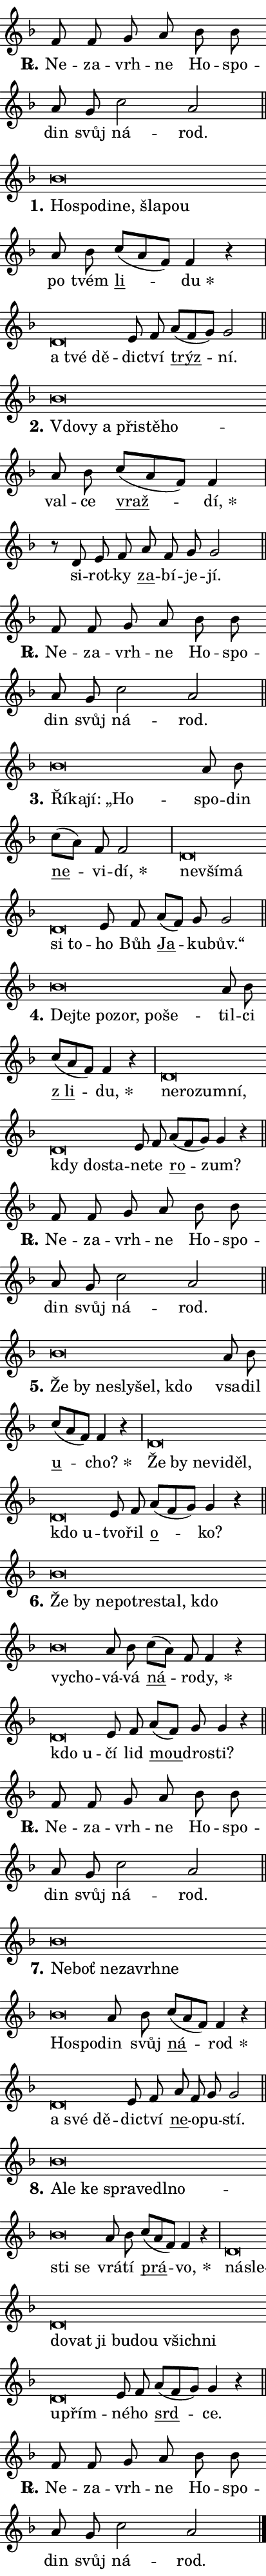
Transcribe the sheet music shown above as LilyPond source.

\version "2.22.1"
\header { tagline = "" }
\paper {
  indent = 0\cm
  top-margin = 0\cm
  right-margin = 0\cm
  bottom-margin = 0\cm
  left-margin = 0\cm
  paper-width = 7\cm
  page-breaking = #ly:one-page-breaking
  system-system-spacing.basic-distance = #11
  score-system-spacing.basic-distance = #11
  ragged-last = ##f
}


%% Author: Thomas Morley
%% https://lists.gnu.org/archive/html/lilypond-user/2020-05/msg00002.html
#(define (line-position grob)
"Returns position of @var[grob} in current system:
   @code{'start}, if at first time-step
   @code{'end}, if at last time-step
   @code{'middle} otherwise
"
  (let* ((col (ly:item-get-column grob))
         (ln (ly:grob-object col 'left-neighbor))
         (rn (ly:grob-object col 'right-neighbor))
         (col-to-check-left (if (ly:grob? ln) ln col))
         (col-to-check-right (if (ly:grob? rn) rn col))
         (break-dir-left
           (and
             (ly:grob-property col-to-check-left 'non-musical #f)
             (ly:item-break-dir col-to-check-left)))
         (break-dir-right
           (and
             (ly:grob-property col-to-check-right 'non-musical #f)
             (ly:item-break-dir col-to-check-right))))
        (cond ((eqv? 1 break-dir-left) 'start)
              ((eqv? -1 break-dir-right) 'end)
              (else 'middle))))

#(define (tranparent-at-line-position vctor)
  (lambda (grob)
  "Relying on @code{line-position} select the relevant enry from @var{vctor}.
Used to determine transparency,"
    (case (line-position grob)
      ((end) (not (vector-ref vctor 0)))
      ((middle) (not (vector-ref vctor 1)))
      ((start) (not (vector-ref vctor 2))))))

noteHeadBreakVisibility =
#(define-music-function (break-visibility)(vector?)
"Makes @code{NoteHead}s transparent relying on @var{break-visibility}"
#{
  \override NoteHead.transparent =
    #(tranparent-at-line-position break-visibility)
#})

#(define delete-ledgers-for-transparent-note-heads
  (lambda (grob)
    "Reads whether a @code{NoteHead} is transparent.
If so this @code{NoteHead} is removed from @code{'note-heads} from
@var{grob}, which is supposed to be @code{LedgerLineSpanner}.
As a result ledgers are not printed for this @code{NoteHead}"
    (let* ((nhds-array (ly:grob-object grob 'note-heads))
           (nhds-list
             (if (ly:grob-array? nhds-array)
                 (ly:grob-array->list nhds-array)
                 '()))
           ;; Relies on the transparent-property being done before
           ;; Staff.LedgerLineSpanner.after-line-breaking is executed.
           ;; This is fragile ...
           (to-keep
             (remove
               (lambda (nhd)
                 (ly:grob-property nhd 'transparent #f))
               nhds-list)))
      ;; TODO find a better method to iterate over grob-arrays, similiar
      ;; to filter/remove etc for lists
      ;; For now rebuilt from scratch
      (set! (ly:grob-object grob 'note-heads)  '())
      (for-each
        (lambda (nhd)
          (ly:pointer-group-interface::add-grob grob 'note-heads nhd))
        to-keep))))

hideNotes = {
  \noteHeadBreakVisibility #begin-of-line-visible
}
unHideNotes = {
  \noteHeadBreakVisibility #all-visible
}

% work-around for resetting accidentals
% https://lilypond.org/doc/v2.23/Documentation/notation/displaying-rhythms#unmetered-music
cadenzaMeasure = {
  \cadenzaOff
  \partial 1024 s1024
  \cadenzaOn
}

#(define-markup-command (accent layout props text) (markup?)
  "Underline accented syllable"
  (interpret-markup layout props
    #{\markup \override #'(offset . 4.3) \underline { #text }#}))

responsum = \markup \concat {
  "R" \hspace #-1.05 \path #0.1 #'((moveto 0 0.07) (lineto 0.9 0.8)) \hspace #0.05 "."
}

\layout {
    \context {
        \Staff
        \remove "Time_signature_engraver"
        \override LedgerLineSpanner.after-line-breaking = #delete-ledgers-for-transparent-note-heads
    }
    \context {
        \Voice {
            \override NoteHead.output-attributes = #'((class . "notehead"))
            \override Hairpin.height = #0.55
        }
    }
    \context {
        \Lyrics {
            \override StanzaNumber.output-attributes = #'((class . "stanzanumber"))
            \override LyricSpace.minimum-distance = #0.9
            \override LyricText.font-name = #"TeX Gyre Schola"
            \override LyricText.font-size = 1
            \override StanzaNumber.font-name = #"TeX Gyre Schola Bold"
            \override StanzaNumber.font-size = 1
        }
    }
}

% magnetic-lyrics.ily
%
%   written by
%     Jean Abou Samra <jean@abou-samra.fr>
%     Werner Lemberg <wl@gnu.org>
%
%   adapted by
%     Jiri Hon <jiri.hon@gmail.com>
%
% Version 2022-Apr-15

% https://www.mail-archive.com/lilypond-user@gnu.org/msg149350.html

#(define (Left_hyphen_pointer_engraver context)
   "Collect syllable-hyphen-syllable occurrences in lyrics and store
them in properties.  This engraver only looks to the left.  For
example, if the lyrics input is @code{foo -- bar}, it does the
following.

@itemize @bullet
@item
Set the @code{text} property of the @code{LyricHyphen} grob between
@q{foo} and @q{bar} to @code{foo}.

@item
Set the @code{left-hyphen} property of the @code{LyricText} grob with
text @q{foo} to the @code{LyricHyphen} grob between @q{foo} and
@q{bar}.
@end itemize

Use this auxiliary engraver in combination with the
@code{lyric-@/text::@/apply-@/magnetic-@/offset!} hook."
   (let ((hyphen #f)
         (text #f))
     (make-engraver
      (acknowledgers
       ((lyric-syllable-interface engraver grob source-engraver)
        (set! text grob)))
      (end-acknowledgers
       ((lyric-hyphen-interface engraver grob source-engraver)
        ;(when (not (grob::has-interface grob 'lyric-space-interface))
          (set! hyphen grob)));)
      ((stop-translation-timestep engraver)
       (when (and text hyphen)
         (ly:grob-set-object! text 'left-hyphen hyphen))
       (set! text #f)
       (set! hyphen #f)))))

#(define (lyric-text::apply-magnetic-offset! grob)
   "If the space between two syllables is less than the value in
property @code{LyricText@/.details@/.squash-threshold}, move the right
syllable to the left so that it gets concatenated with the left
syllable.

Use this function as a hook for
@code{LyricText@/.after-@/line-@/breaking} if the
@code{Left_@/hyphen_@/pointer_@/engraver} is active."
   (let ((hyphen (ly:grob-object grob 'left-hyphen #f)))
     (when hyphen
       (let ((left-text (ly:spanner-bound hyphen LEFT)))
         (when (grob::has-interface left-text 'lyric-syllable-interface)
           (let* ((common (ly:grob-common-refpoint grob left-text X))
                  (this-x-ext (ly:grob-extent grob common X))
                  (left-x-ext
                   (begin
                     ;; Trigger magnetism for left-text.
                     (ly:grob-property left-text 'after-line-breaking)
                     (ly:grob-extent left-text common X)))
                  ;; `delta` is the gap width between two syllables.
                  (delta (- (interval-start this-x-ext)
                            (interval-end left-x-ext)))
                  (details (ly:grob-property grob 'details))
                  (threshold (assoc-get 'squash-threshold details 0.2)))
             (when (< delta threshold)
               (let* (;; We have to manipulate the input text so that
                      ;; ligatures crossing syllable boundaries are not
                      ;; disabled.  For languages based on the Latin
                      ;; script this is essentially a beautification.
                      ;; However, for non-Western scripts it can be a
                      ;; necessity.
                      (lt (ly:grob-property left-text 'text))
                      (rt (ly:grob-property grob 'text))
                      (is-space (grob::has-interface hyphen 'lyric-space-interface))
                      (space (if is-space " " ""))
                      (space-markup (grob-interpret-markup grob " "))
                      (space-size (interval-length (ly:stencil-extent space-markup X)))
                      (extra-delta (if is-space space-size 0))
                      ;; Append new syllable.
                      (ltrt-space (if (and (string? lt) (string? rt))
                                (string-append lt space rt)
                                (make-concat-markup (list lt space rt))))
                      ;; Right-align `ltrt` to the right side.
                      (ltrt-space-markup (grob-interpret-markup
                               grob
                               (make-translate-markup
                                (cons (interval-length this-x-ext) 0)
                                (make-right-align-markup ltrt-space)))))
                 (begin
                   ;; Don't print `left-text`.
                   (ly:grob-set-property! left-text 'stencil #f)
                   ;; Set text and stencil (which holds all collected
                   ;; syllables so far) and shift it to the left.
                   (ly:grob-set-property! grob 'text ltrt-space)
                   (ly:grob-set-property! grob 'stencil ltrt-space-markup)
                   (ly:grob-translate-axis! grob (- (- delta extra-delta)) X))))))))))


#(define (lyric-hyphen::displace-bounds-first grob)
   ;; Make very sure this callback isn't triggered too early.
   (let ((left (ly:spanner-bound grob LEFT))
         (right (ly:spanner-bound grob RIGHT)))
     (ly:grob-property left 'after-line-breaking)
     (ly:grob-property right 'after-line-breaking)
     (ly:lyric-hyphen::print grob)))

squashThreshold = #0.4

\layout {
  \context {
    \Lyrics
    \consists #Left_hyphen_pointer_engraver
    \override LyricText.after-line-breaking =
      #lyric-text::apply-magnetic-offset!
    \override LyricHyphen.stencil = #lyric-hyphen::displace-bounds-first
    \override LyricText.details.squash-threshold = \squashThreshold
    \override LyricHyphen.minimum-distance = 0
    \override LyricHyphen.minimum-length = \squashThreshold
  }
}

squash = \override LyricText.details.squash-threshold = 9999
unSquash = \override LyricText.details.squash-threshold = \squashThreshold

left = \override LyricText.self-alignment-X = #LEFT
unLeft = \revert LyricText.self-alignment-X

starOffset = #(lambda (grob) 
                (let ((x_offset (ly:self-alignment-interface::aligned-on-x-parent grob)))
                  (if (= x_offset 0) 0 (+ x_offset 1.2))))

star = #(define-music-function (syllable)(string?)
"Append star separator at the end of a syllable"
#{
  \once \override LyricText.X-offset = #starOffset
  \lyricmode { \markup {
    #syllable
    \override #'((font-name . "TeX Gyre Schola Bold")) \hspace #0.2 \lower #0.65 \larger "*"
  } }
#})

starAccent = #(define-music-function (syllable)(string?)
"Append star separator at the end of a syllable and make accent"
#{
  \once \override LyricText.X-offset = #starOffset
  \lyricmode { \markup {
    \accent #syllable
    \override #'((font-name . "TeX Gyre Schola Bold")) \hspace #0.2 \lower #0.65 \larger "*"
  } }
#})

breath = #(define-music-function (syllable)(string?)
"Append breathing indicator at the end of a syllable"
#{
  \lyricmode { \markup { #syllable "+" } }
#})

optionalBreath = #(define-music-function (syllable)(string?)
"Append optional breathing indicator at the end of a syllable"
#{
  \lyricmode { \markup { #syllable "(+)" } }
#})


\score {
    <<
        \new Voice = "melody" { \cadenzaOn \key f \major \relative { f'8 f g a bes bes \bar "" a g \bar "" c2 a \cadenzaMeasure \bar "||" \break }
\relative { bes'\breve*1/16 \hideNotes \breve*1/16 \bar "" \breve*1/16 \bar "" \breve*1/16 \bar "" \breve*1/16 \breve*1/16 \bar "" \unHideNotes a8 bes \bar "" c[( a f)] f4 r \cadenzaMeasure \bar "|" d\breve*1/16 \hideNotes \breve*1/16 \breve*1/16 \bar "" \unHideNotes e8 f \bar "" a[( f g)] g2 \cadenzaMeasure \bar "||" \break }
\relative { bes'\breve*1/16 \hideNotes \breve*1/16 \bar "" \breve*1/16 \bar "" \breve*1/16 \bar "" \breve*1/16 \breve*1/16 \bar "" \unHideNotes a8 bes \bar "" c[( a f)] f4 \cadenzaMeasure \bar "|" r8 d e8 f \bar "" a f g g2 \cadenzaMeasure \bar "||" \break }
\relative { f'8 f g a bes bes \bar "" a g \bar "" c2 a \cadenzaMeasure \bar "||" \break }
\relative { bes'\breve*1/16 \hideNotes \breve*1/16 \bar "" \breve*1/16 \breve*1/16 \bar "" \unHideNotes a8 bes \bar "" c[( a)] f f2 \cadenzaMeasure \bar "|" d\breve*1/16 \hideNotes \breve*1/16 \bar "" \breve*1/16 \bar "" \breve*1/16 \breve*1/16 \bar "" \unHideNotes e8 f \bar "" a[( f)] g g2 \cadenzaMeasure \bar "||" \break }
\relative { bes'\breve*1/16 \hideNotes \breve*1/16 \bar "" \breve*1/16 \bar "" \breve*1/16 \bar "" \breve*1/16 \breve*1/16 \bar "" \unHideNotes a8 bes \bar "" c[( a f)] f4 r \cadenzaMeasure \bar "|" d\breve*1/16 \hideNotes \breve*1/16 \bar "" \breve*1/16 \bar "" \breve*1/16 \bar "" \breve*1/16 \bar "" \breve*1/16 \breve*1/16 \bar "" \unHideNotes e8 f \bar "" a[( f g)] g4 r \cadenzaMeasure \bar "||" \break }
\relative { f'8 f g a bes bes \bar "" a g \bar "" c2 a \cadenzaMeasure \bar "||" \break }
\relative { bes'\breve*1/16 \hideNotes \breve*1/16 \bar "" \breve*1/16 \bar "" \breve*1/16 \bar "" \breve*1/16 \breve*1/16 \bar "" \unHideNotes a8 bes \bar "" c[( a f)] f4 r \cadenzaMeasure \bar "|" d\breve*1/16 \hideNotes \breve*1/16 \bar "" \breve*1/16 \bar "" \breve*1/16 \bar "" \breve*1/16 \bar "" \breve*1/16 \breve*1/16 \bar "" \unHideNotes e8 f \bar "" a[( f g)] g4 r \cadenzaMeasure \bar "||" \break }
\relative { bes'\breve*1/16 \hideNotes \breve*1/16 \bar "" \breve*1/16 \bar "" \breve*1/16 \bar "" \breve*1/16 \bar "" \breve*1/16 \bar "" \breve*1/16 \bar "" \breve*1/16 \breve*1/16 \bar "" \unHideNotes a8 bes \bar "" c[( a)] f f4 r \cadenzaMeasure \bar "|" d\breve*1/16 \hideNotes \breve*1/16 \bar "" \unHideNotes e8 f \bar "" a[( f)] g g4 r \cadenzaMeasure \bar "||" \break }
\relative { f'8 f g a bes bes \bar "" a g \bar "" c2 a \cadenzaMeasure \bar "||" \break }
\relative { bes'\breve*1/16 \hideNotes \breve*1/16 \bar "" \breve*1/16 \bar "" \breve*1/16 \bar "" \breve*1/16 \bar "" \breve*1/16 \bar "" \breve*1/16 \breve*1/16 \bar "" \unHideNotes a8 bes \bar "" c[( a f)] f4 r \cadenzaMeasure \bar "|" d\breve*1/16 \hideNotes \breve*1/16 \breve*1/16 \bar "" \unHideNotes e8 f \bar "" a f g g2 \cadenzaMeasure \bar "||" \break }
\relative { bes'\breve*1/16 \hideNotes \breve*1/16 \bar "" \breve*1/16 \bar "" \breve*1/16 \bar "" \breve*1/16 \bar "" \breve*1/16 \bar "" \breve*1/16 \bar "" \breve*1/16 \breve*1/16 \bar "" \unHideNotes a8 bes \bar "" c[( a f)] f4 r \cadenzaMeasure \bar "|" d\breve*1/16 \hideNotes \breve*1/16 \bar "" \breve*1/16 \bar "" \breve*1/16 \bar "" \breve*1/16 \bar "" \breve*1/16 \bar "" \breve*1/16 \bar "" \breve*1/16 \bar "" \breve*1/16 \bar "" \breve*1/16 \breve*1/16 \bar "" \unHideNotes e8 f \bar "" a[( f g)] g4 r \cadenzaMeasure \bar "||" \break }
\relative { f'8 f g a bes bes \bar "" a g \bar "" c2 a \cadenzaMeasure \bar "||" \break } \bar "|." }
        \new Lyrics \lyricsto "melody" { \lyricmode { \set stanza = \responsum
Ne -- za -- vrh -- ne Ho -- spo -- din svůj ná -- rod.
\set stanza = "1."
\left Ho -- \squash spo -- di -- ne, šla -- pou \unLeft \unSquash po tvém \markup \accent li -- \star du \left a \squash tvé dě -- \unLeft \unSquash dic -- tví \markup \accent trýz -- ní.
\set stanza = "2."
\left Vdo -- \squash vy a při -- stě -- ho -- \unLeft \unSquash val -- ce \markup \accent vraž -- \star dí, si -- rot -- ky \markup \accent za -- bí -- je -- jí.
\set stanza = \responsum
Ne -- za -- vrh -- ne Ho -- spo -- din svůj ná -- rod.
\set stanza = "3."
\left Ří -- \squash ka -- jí: „Ho -- \unLeft \unSquash spo -- din \markup \accent ne -- vi -- \star dí, \left ne -- \squash vší -- má si to -- \unLeft \unSquash ho Bůh \markup \accent Ja -- ku -- bův.“
\set stanza = "4."
\left Dej -- \squash te po -- zor, po -- še -- \unLeft \unSquash til -- ci \markup \accent "z li" -- \star du, \left ne -- \squash ro -- zum -- ní, kdy do -- sta -- \unLeft \unSquash ne -- te \markup \accent ro -- zum?
\set stanza = \responsum
Ne -- za -- vrh -- ne Ho -- spo -- din svůj ná -- rod.
\set stanza = "5."
\left Že \squash by ne -- sly -- šel, kdo \unLeft \unSquash vsa -- dil \markup \accent u -- \star cho? \left Že \squash by ne -- vi -- děl, kdo u -- \unLeft \unSquash tvo -- řil \markup \accent o -- ko?
\set stanza = "6."
\left Že \squash by ne -- po -- tre -- stal, kdo vy -- cho -- \unLeft \unSquash vá -- vá \markup \accent ná -- ro -- \star dy, \left kdo \squash u -- \unLeft \unSquash čí lid \markup \accent mou -- dro -- sti?
\set stanza = \responsum
Ne -- za -- vrh -- ne Ho -- spo -- din svůj ná -- rod.
\set stanza = "7."
\left Ne -- \squash boť ne -- za -- vrh -- ne Ho -- spo -- \unLeft \unSquash din svůj \markup \accent ná -- \star rod \left a \squash své dě -- \unLeft \unSquash dic -- tví \markup \accent ne -- o -- pu -- stí.
\set stanza = "8."
\left A -- \squash le ke spra -- ve -- dl -- no -- sti se \unLeft \unSquash vrá -- tí \markup \accent prá -- \star vo, \left ná -- \squash sle -- do -- vat ji bu -- dou všich -- ni u -- přím -- \unLeft \unSquash né -- ho \markup \accent srd -- ce.
\set stanza = \responsum
Ne -- za -- vrh -- ne Ho -- spo -- din svůj ná -- rod. } }
    >>
    \layout {}
}
